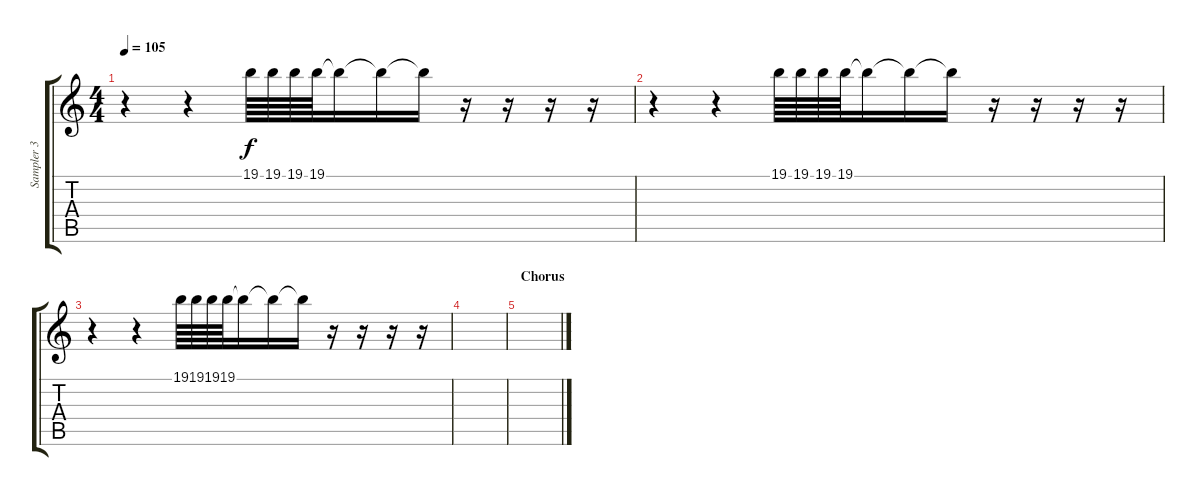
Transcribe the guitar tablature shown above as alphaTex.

\track ("Sampler 3" "Sampler 3") {instrument pad3polysynth}
\staff {score tabs}
\tuning (E4 B3 G3 D3 A2 E2) {hide}
\ts (4 4)
\tempo 105
\clef g2
\ks c
r.4{dy f} r.4 19.1.64 19.1.64 19.1.64 19.1.64 19.1{t}.16 19.1{t}.16 19.1{t}.16 r.16 r.16 r.16 r.16 |
r.4 r.4 19.1.64 19.1.64 19.1.64 19.1.64 19.1{t}.16 19.1{t}.16 19.1{t}.16 r.16 r.16 r.16 r.16 |
r.4 r.4 19.1.64 19.1.64 19.1.64 19.1.64 19.1{t}.16 19.1{t}.16 19.1{t}.16 r.16 r.16 r.16 r.16 |
|
\section ("" "Chorus")
